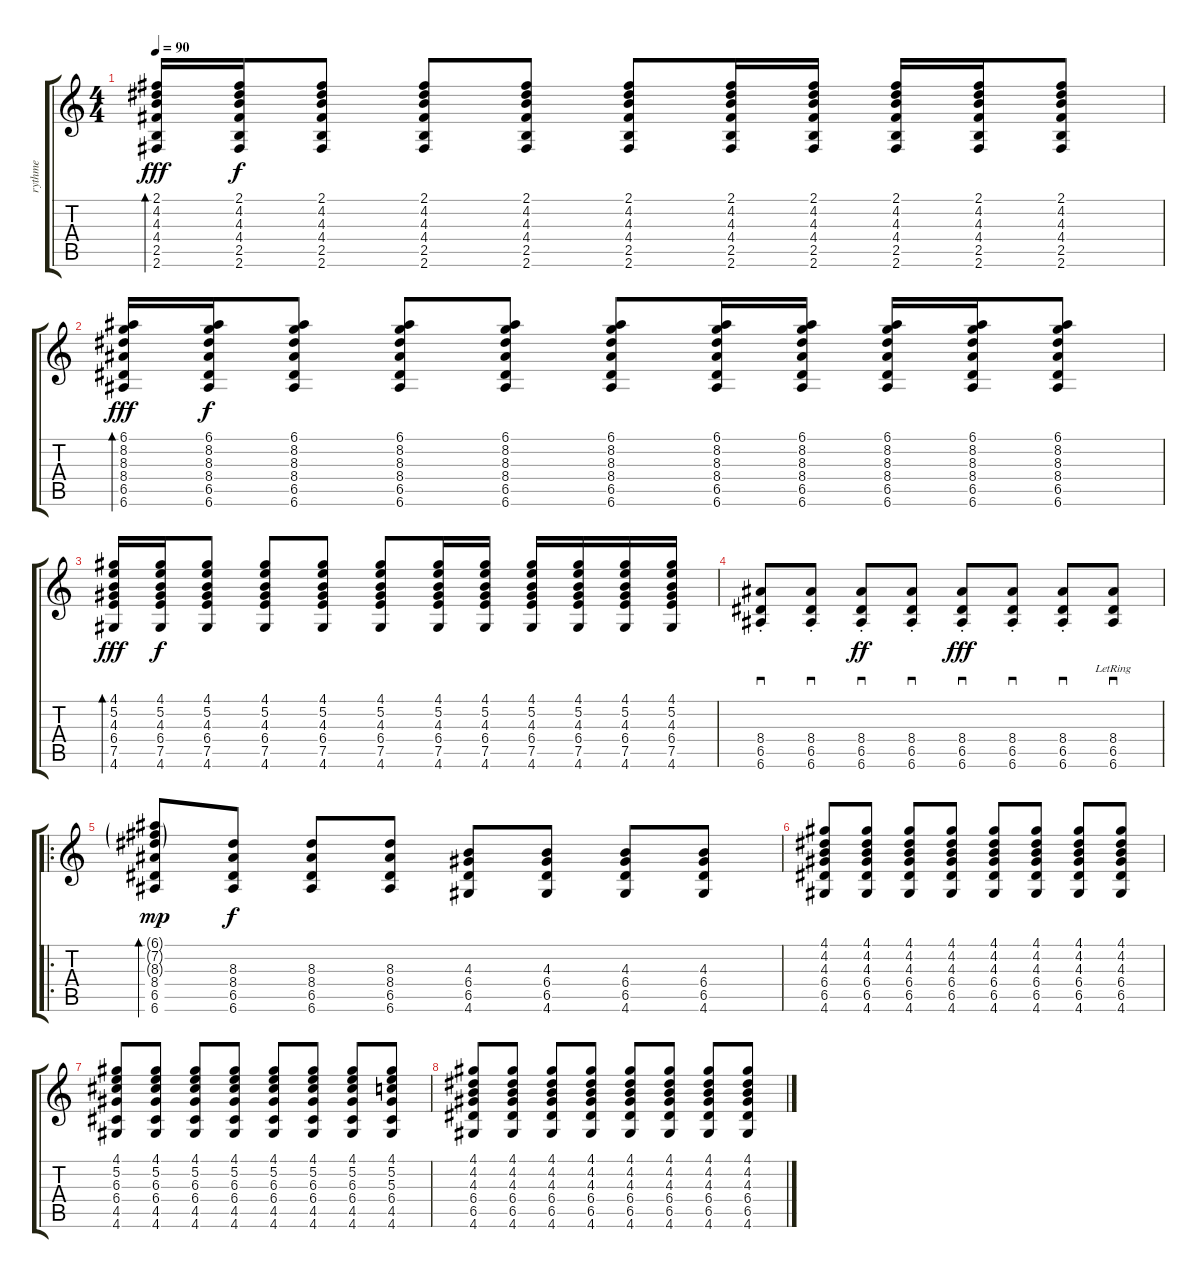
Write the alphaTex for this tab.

\track ("rythme" "rythme") {instrument electricguitarclean}
\staff {score tabs}
\tuning (E4 B3 G3 D3 A2 E2) {hide}
\ts (4 4)
\tempo 90
\clef g2
\ks c
(2.1 4.2 4.3 4.4 2.5 2.6).16{bd 60 dy fff} (2.1 4.2 4.3 4.4 2.5 2.6).16{dy f} (2.1 4.2 4.3 4.4 2.5 2.6).8 (2.1 4.2 4.3 4.4 2.5 2.6).8 (2.1 4.2 4.3 4.4 2.5 2.6).8 (2.1 4.2 4.3 4.4 2.5 2.6).8 (2.1 4.2 4.3 4.4 2.5 2.6).16 (2.1 4.2 4.3 4.4 2.5 2.6).16 (2.1 4.2 4.3 4.4 2.5 2.6).16 (2.1 4.2 4.3 4.4 2.5 2.6).16 (2.1 4.2 4.3 4.4 2.5 2.6).8 |
(6.1 8.2 8.3 8.4 6.5 6.6).16{bd 60 dy fff} (6.1 8.2 8.3 8.4 6.5 6.6).16{dy f} (6.1 8.2 8.3 8.4 6.5 6.6).8 (6.1 8.2 8.3 8.4 6.5 6.6).8 (6.1 8.2 8.3 8.4 6.5 6.6).8 (6.1 8.2 8.3 8.4 6.5 6.6).8 (6.1 8.2 8.3 8.4 6.5 6.6).16 (6.1 8.2 8.3 8.4 6.5 6.6).16 (6.1 8.2 8.3 8.4 6.5 6.6).16 (6.1 8.2 8.3 8.4 6.5 6.6).16 (6.1 8.2 8.3 8.4 6.5 6.6).8 |
(4.1 5.2 4.3 6.4 7.5 4.6).16{bd 60 dy fff} (4.1 5.2 4.3 6.4 7.5 4.6).16{dy f} (4.1 5.2 4.3 6.4 7.5 4.6).8 (4.1 5.2 4.3 6.4 7.5 4.6).8 (4.1 5.2 4.3 6.4 7.5 4.6).8 (4.1 5.2 4.3 6.4 7.5 4.6).8 (4.1 5.2 4.3 6.4 7.5 4.6).16 (4.1 5.2 4.3 6.4 7.5 4.6).16 (4.1 5.2 4.3 6.4 7.5 4.6).16 (4.1 5.2 4.3 6.4 7.5 4.6).16 (4.1 5.2 4.3 6.4 7.5 4.6).16 (4.1 5.2 4.3 6.4 7.5 4.6).16 |
(8.4{st} 6.5{st} 6.6).8{sd volume 9 instrument distortionguitar} (8.4{st} 6.5{st} 6.6).8{sd volume 10} (8.4{st} 6.5{st} 6.6).8{sd dy ff volume 11} (8.4{st} 6.5{st} 6.6).8{sd volume 12} (8.4{st} 6.5{st} 6.6).8{sd dy fff volume 13} (8.4{st} 6.5{st} 6.6).8{sd volume 14} (8.4{st} 6.5{st} 6.6).8{sd volume 15} (8.4{lr} 6.5{lr} 6.6).8{sd volume 16} |
\ro
(6.1{g} 7.2{g} 8.3{g} 8.4 6.5 6.6).8{bd 60 dy mp} (8.3 8.4 6.5 6.6).8{dy f} (8.3 8.4 6.5 6.6).8 (8.3 8.4 6.5 6.6).8 (4.3 6.4 6.5 4.6).8 (4.3 6.4 6.5 4.6).8 (4.3 6.4 6.5 4.6).8 (4.3 6.4 6.5 4.6).8 |
(4.1 4.2 4.3 6.4 6.5 4.6).8{instrument electricguitarclean} (4.1 4.2 4.3 6.4 6.5 4.6).8 (4.1 4.2 4.3 6.4 6.5 4.6).8 (4.1 4.2 4.3 6.4 6.5 4.6).8 (4.1 4.2 4.3 6.4 6.5 4.6).8 (4.1 4.2 4.3 6.4 6.5 4.6).8 (4.1 4.2 4.3 6.4 6.5 4.6).8 (4.1 4.2 4.3 6.4 6.5 4.6).8 |
(4.1 5.2 6.3 6.4 4.5 4.6).8 (4.1 5.2 6.3 6.4 4.5 4.6).8 (4.1 5.2 6.3 6.4 4.5 4.6).8 (4.1 5.2 6.3 6.4 4.5 4.6).8 (4.1 5.2 6.3 6.4 4.5 4.6).8 (4.1 5.2 6.3 6.4 4.5 4.6).8 (4.1 5.2 6.3 6.4 4.5 4.6).8 (4.1 5.2 5.3 6.4 4.5 4.6).8 |
(4.1 4.2 4.3 6.4 6.5 4.6).8 (4.1 4.2 4.3 6.4 6.5 4.6).8 (4.1 4.2 4.3 6.4 6.5 4.6).8 (4.1 4.2 4.3 6.4 6.5 4.6).8 (4.1 4.2 4.3 6.4 6.5 4.6).8 (4.1 4.2 4.3 6.4 6.5 4.6).8 (4.1 4.2 4.3 6.4 6.5 4.6).8 (4.1 4.2 4.3 6.4 6.5 4.6).8
